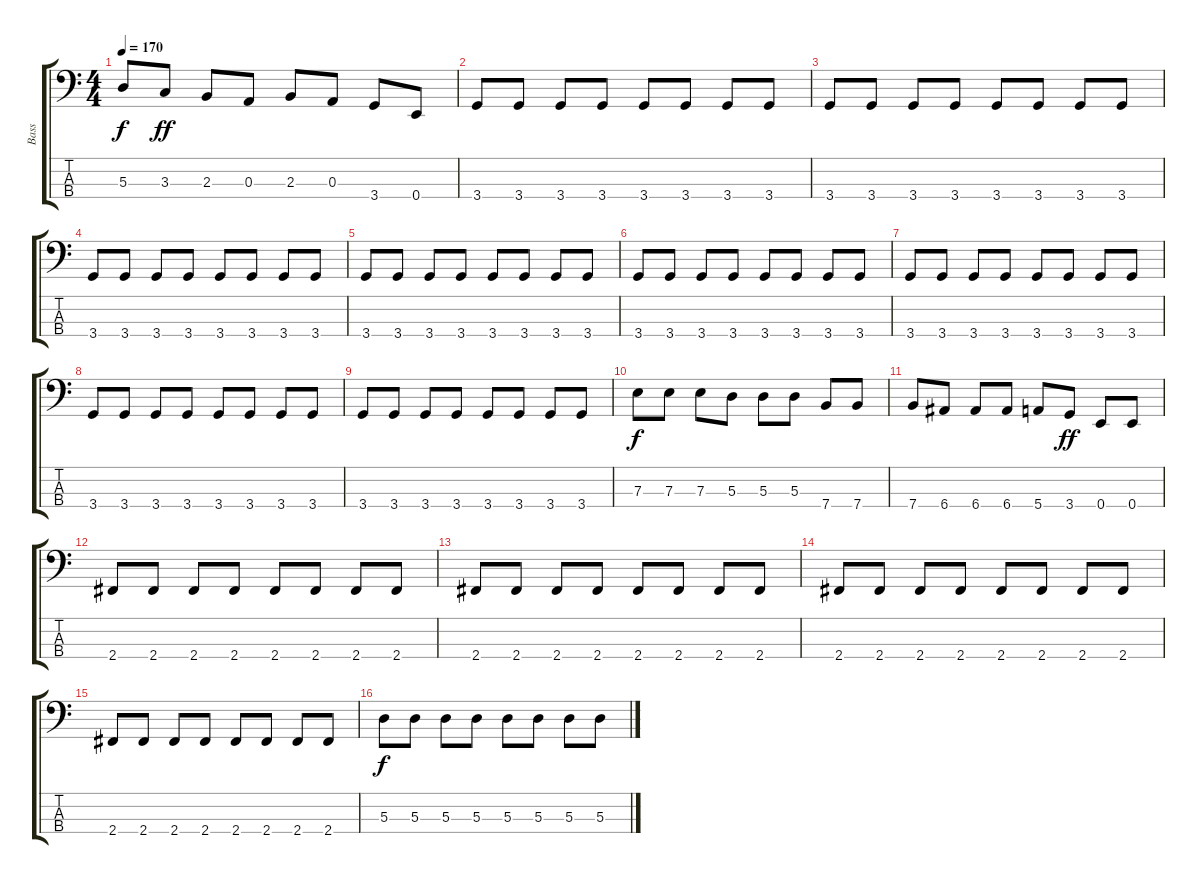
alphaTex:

\track ("Bass" "Bass") {instrument electricbassfinger}
\staff {score tabs}
\tuning (G2 D2 A1 E1) {hide}
\ts (4 4)
\tempo 170
\clef f4
\ks c
5.3.8{dy f} 3.3.8{dy ff} 2.3.8 0.3.8 2.3.8 0.3.8 3.4.8 0.4.8 |
3.4.8 3.4.8 3.4.8 3.4.8 3.4.8 3.4.8 3.4.8 3.4.8 |
3.4.8 3.4.8 3.4.8 3.4.8 3.4.8 3.4.8 3.4.8 3.4.8 |
3.4.8 3.4.8 3.4.8 3.4.8 3.4.8 3.4.8 3.4.8 3.4.8 |
3.4.8 3.4.8 3.4.8 3.4.8 3.4.8 3.4.8 3.4.8 3.4.8 |
3.4.8 3.4.8 3.4.8 3.4.8 3.4.8 3.4.8 3.4.8 3.4.8 |
3.4.8 3.4.8 3.4.8 3.4.8 3.4.8 3.4.8 3.4.8 3.4.8 |
3.4.8 3.4.8 3.4.8 3.4.8 3.4.8 3.4.8 3.4.8 3.4.8 |
3.4.8 3.4.8 3.4.8 3.4.8 3.4.8 3.4.8 3.4.8 3.4.8 |
7.3.8{dy f} 7.3.8 7.3.8 5.3.8 5.3.8 5.3.8 7.4.8 7.4.8 |
7.4.8 6.4.8 6.4.8 6.4.8 5.4.8 3.4.8{dy ff} 0.4.8 0.4.8 |
2.4.8 2.4.8 2.4.8 2.4.8 2.4.8 2.4.8 2.4.8 2.4.8 |
2.4.8 2.4.8 2.4.8 2.4.8 2.4.8 2.4.8 2.4.8 2.4.8 |
2.4.8 2.4.8 2.4.8 2.4.8 2.4.8 2.4.8 2.4.8 2.4.8 |
2.4.8 2.4.8 2.4.8 2.4.8 2.4.8 2.4.8 2.4.8 2.4.8 |
5.3.8{dy f} 5.3.8 5.3.8 5.3.8 5.3.8 5.3.8 5.3.8 5.3.8
